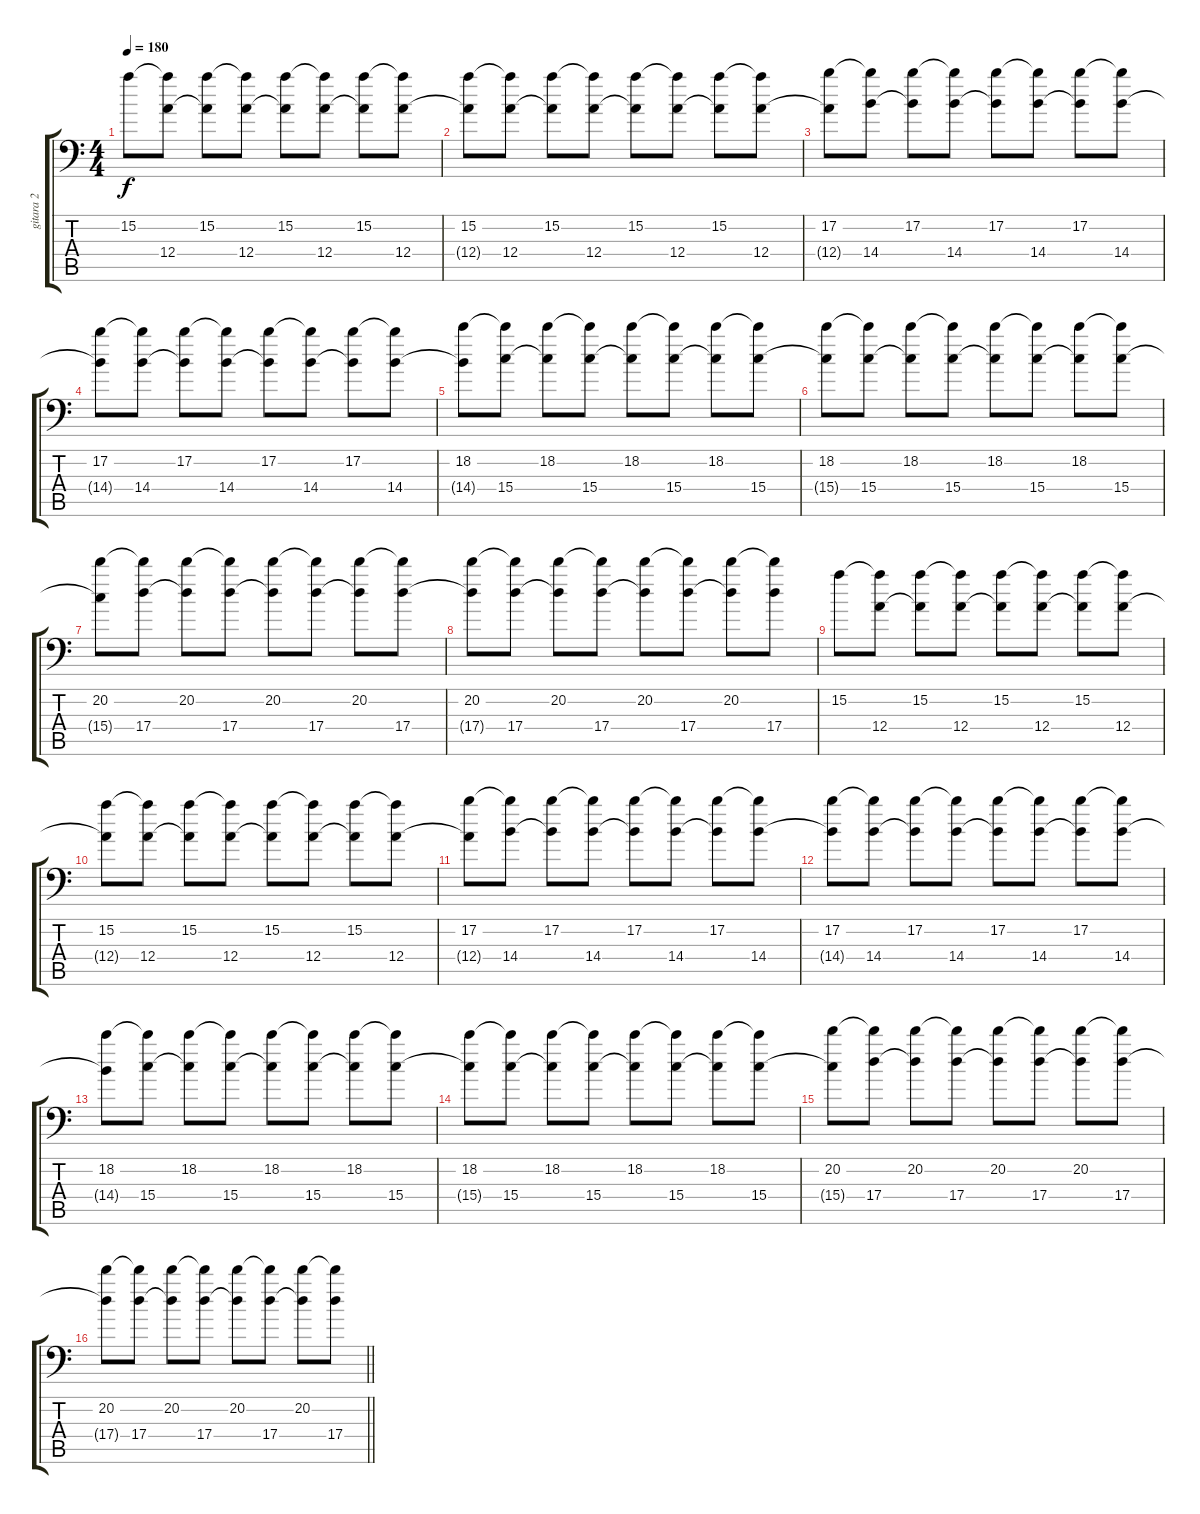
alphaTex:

\track ("gitara 2" "gitara 2") {instrument distortionguitar}
\staff {score tabs}
\tuning (B3 Gb3 D3 A2 E2 A1) {hide}
\ts (4 4)
\tempo 180
\clef f4
\ks c
15.2.8{dy f} (15.2{t} 12.4).8 (15.2 12.4{t}).8 (15.2{t} 12.4).8 (15.2 12.4{t}).8 (15.2{t} 12.4).8 (15.2 12.4{t}).8 (15.2{t} 12.4).8 |
(15.2 12.4{t}).8 (15.2{t} 12.4).8 (15.2 12.4{t}).8 (15.2{t} 12.4).8 (15.2 12.4{t}).8 (15.2{t} 12.4).8 (15.2 12.4{t}).8 (15.2{t} 12.4).8 |
(17.2 12.4{t}).8 (17.2{t} 14.4).8 (17.2 14.4{t}).8 (17.2{t} 14.4).8 (17.2 14.4{t}).8 (17.2{t} 14.4).8 (17.2 14.4{t}).8 (17.2{t} 14.4).8 |
(17.2 14.4{t}).8 (17.2{t} 14.4).8 (17.2 14.4{t}).8 (17.2{t} 14.4).8 (17.2 14.4{t}).8 (17.2{t} 14.4).8 (17.2 14.4{t}).8 (17.2{t} 14.4).8 |
(18.2 14.4{t}).8 (18.2{t} 15.4).8 (18.2 15.4{t}).8 (18.2{t} 15.4).8 (18.2 15.4{t}).8 (18.2{t} 15.4).8 (18.2 15.4{t}).8 (18.2{t} 15.4).8 |
(18.2 15.4{t}).8 (18.2{t} 15.4).8 (18.2 15.4{t}).8 (18.2{t} 15.4).8 (18.2 15.4{t}).8 (18.2{t} 15.4).8 (18.2 15.4{t}).8 (18.2{t} 15.4).8 |
(20.2 15.4{t}).8 (20.2{t} 17.4).8 (20.2 17.4{t}).8 (20.2{t} 17.4).8 (20.2 17.4{t}).8 (20.2{t} 17.4).8 (20.2 17.4{t}).8 (20.2{t} 17.4).8 |
(20.2 17.4{t}).8 (20.2{t} 17.4).8 (20.2 17.4{t}).8 (20.2{t} 17.4).8 (20.2 17.4{t}).8 (20.2{t} 17.4).8 (20.2 17.4{t}).8 (20.2{t} 17.4).8 |
15.2.8 (15.2{t} 12.4).8 (15.2 12.4{t}).8 (15.2{t} 12.4).8 (15.2 12.4{t}).8 (15.2{t} 12.4).8 (15.2 12.4{t}).8 (15.2{t} 12.4).8 |
(15.2 12.4{t}).8 (15.2{t} 12.4).8 (15.2 12.4{t}).8 (15.2{t} 12.4).8 (15.2 12.4{t}).8 (15.2{t} 12.4).8 (15.2 12.4{t}).8 (15.2{t} 12.4).8 |
(17.2 12.4{t}).8 (17.2{t} 14.4).8 (17.2 14.4{t}).8 (17.2{t} 14.4).8 (17.2 14.4{t}).8 (17.2{t} 14.4).8 (17.2 14.4{t}).8 (17.2{t} 14.4).8 |
(17.2 14.4{t}).8 (17.2{t} 14.4).8 (17.2 14.4{t}).8 (17.2{t} 14.4).8 (17.2 14.4{t}).8 (17.2{t} 14.4).8 (17.2 14.4{t}).8 (17.2{t} 14.4).8 |
(18.2 14.4{t}).8 (18.2{t} 15.4).8 (18.2 15.4{t}).8 (18.2{t} 15.4).8 (18.2 15.4{t}).8 (18.2{t} 15.4).8 (18.2 15.4{t}).8 (18.2{t} 15.4).8 |
(18.2 15.4{t}).8 (18.2{t} 15.4).8 (18.2 15.4{t}).8 (18.2{t} 15.4).8 (18.2 15.4{t}).8 (18.2{t} 15.4).8 (18.2 15.4{t}).8 (18.2{t} 15.4).8 |
(20.2 15.4{t}).8 (20.2{t} 17.4).8 (20.2 17.4{t}).8 (20.2{t} 17.4).8 (20.2 17.4{t}).8 (20.2{t} 17.4).8 (20.2 17.4{t}).8 (20.2{t} 17.4).8 |
\barLineRight lightlight
(20.2 17.4{t}).8 (20.2{t} 17.4).8 (20.2 17.4{t}).8 (20.2{t} 17.4).8 (20.2 17.4{t}).8 (20.2{t} 17.4).8 (20.2 17.4{t}).8 (20.2{t} 17.4).8
